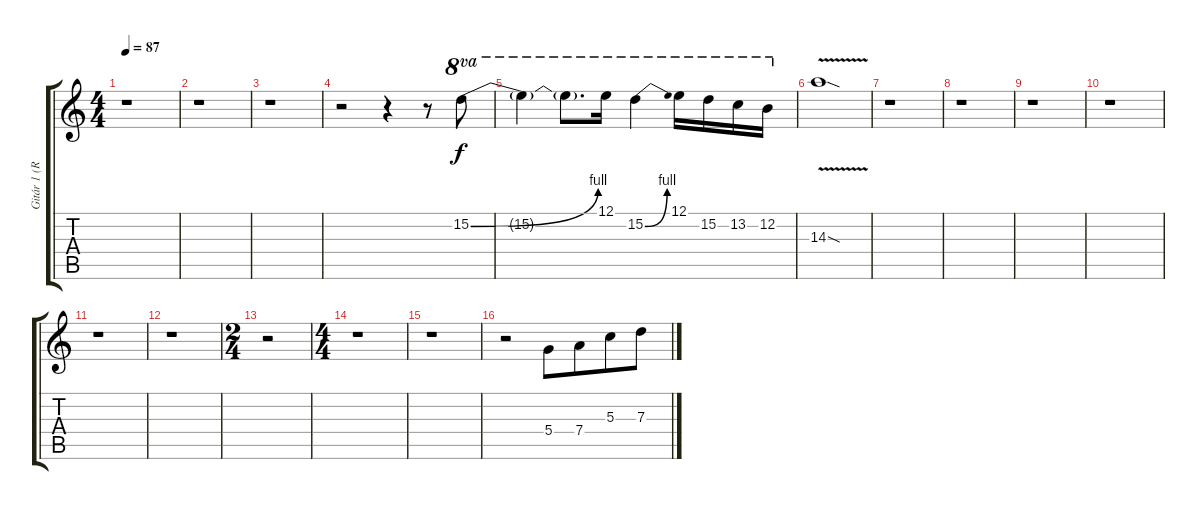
\track ("Gitár 1 (Ritchie Blackmore)" "Gitár 1 (R") {instrument distortionguitar}
\staff {score tabs}
\tuning (E4 B3 G3 D3 A2 E2) {hide}
\ts (4 4)
\tempo 87
\clef g2
\ks c
r.1{dy f} |
r.1 |
r.1 |
r.2 r.4 r.8 15.2{be (bend 0 0 60 4)}.8{ot 8va} |
15.2{t}.4{ot 8va} 15.2{t}.8{d ot 8va} 12.1.16{ot 8va} 15.2{be (bend 0 0 60 4)}.4{ot 8va} 12.1.16{ot 8va} 15.2.16{ot 8va} 13.2.16{ot 8va} 12.2.16{ot 8va} |
14.3{v sod}.1 |
r.1 |
r.1 |
r.1 |
r.1 |
r.1 |
r.1 |
\ts (2 4)
r.2 |
\ts (4 4)
r.1 |
r.1 |
r.2 5.4.8 7.4.8{beam merge} 5.3.8 7.3.8
